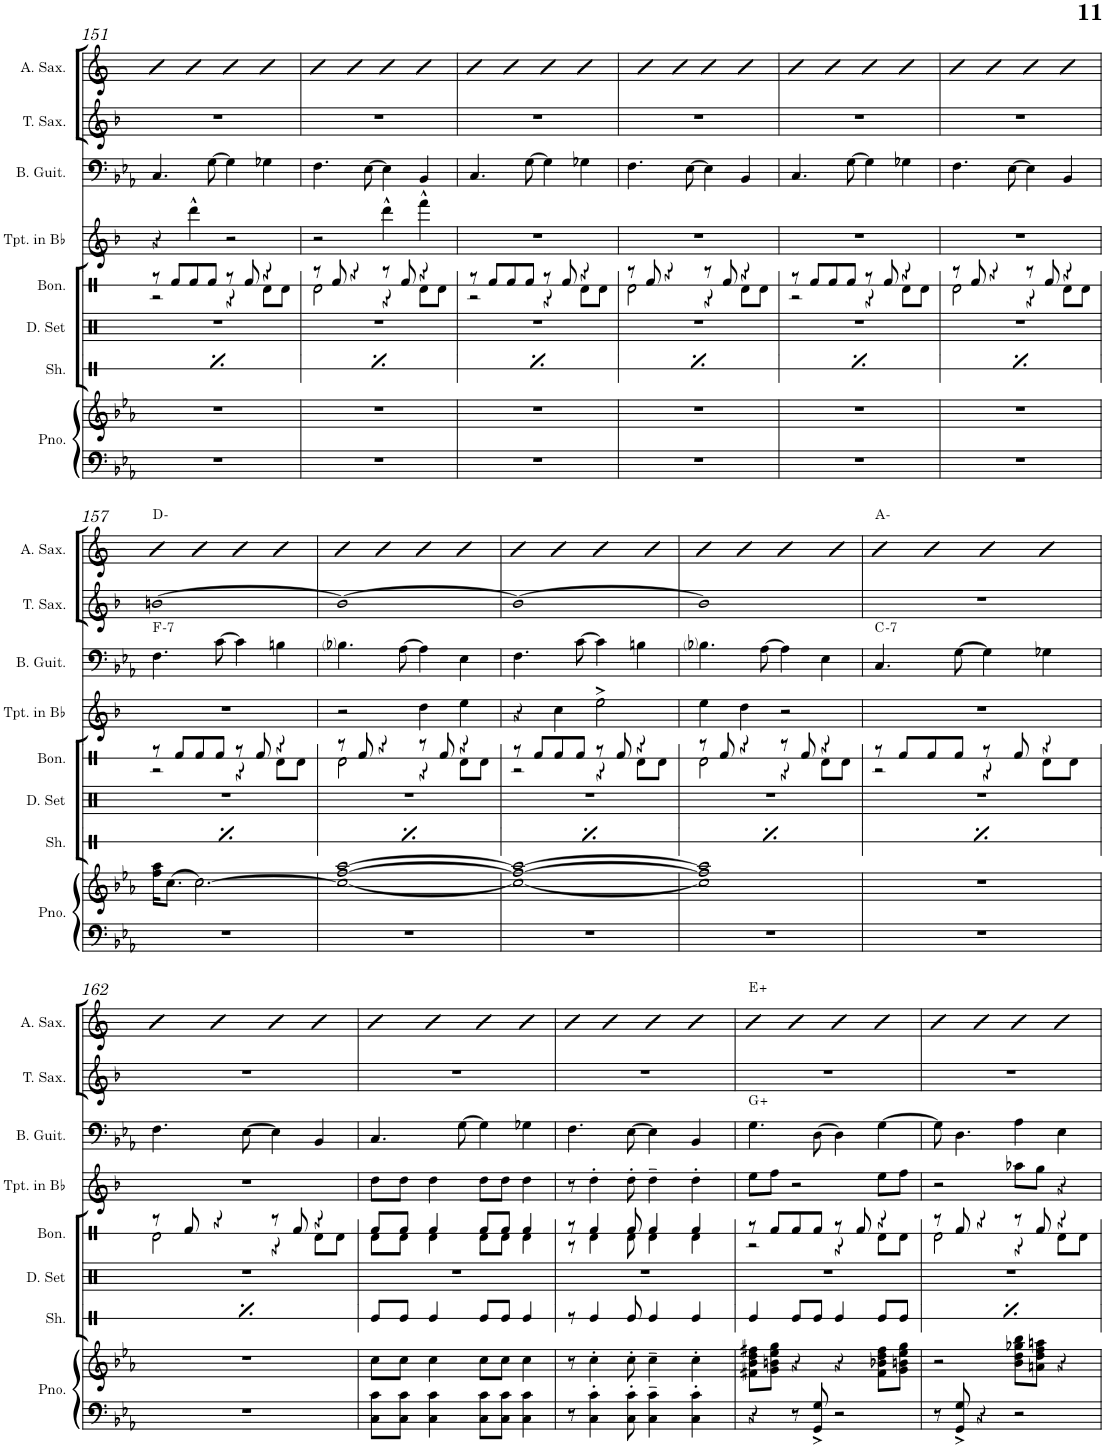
**kern	**kern	**kern	**kern	**kern	**kern	**kern	**harte	**kern	**kern	**harte
*part8	*part8	*part7	*part6	*part5	*part4	*part3	*part3	*part2	*part1	*part1
*staff9	*staff8	*staff7	*staff6	*staff5	*staff4	*staff3	*	*staff2	*staff1	*
*I"Piano	*	*I"Shaker	*I"Drumset	*I"Bongos	*I"Trumpet in Bb	*I"Bass Guitar	*	*I"Tenor Saxophone	*I"Alto Saxophone	*
*I'Pno.	*	*I'Sh.	*I'D. Set	*I'Bon.	*I'Tpt. in Bb	*I'B. Guit.	*	*I'T. Sax.	*I'A. Sax.	*
!!LO:PB:g=z
*clefF4	*clefG2	*clefX	*clefX	*clefX	*clefG2	*clefF4	*	*clefG2	*clefG2	*
*	*	*	*	*	*Trd1c2	*Trd7c12	*	*Trd8c14	*Trd5c9	*
*k[b-e-a-]	*k[b-e-a-]	*k[]	*k[]	*k[]	*k[b-]	*k[b-e-a-]	*	*k[b-]	*k[]	*
*M4/4	*M4/4	*M4/4	*M4/4	*M4/4	*M4/4	*M4/4	*	*M4/4	*M4/4	*
=151	=151	=151	=151	=151	=151	=151	=151	=151	=151	=151
*	*	*	*	*^	*	*	*	*	*^	*
1r	1r	4Re/	1r	8r	2r	4r	4.C/	.	1r	8e!L	4b	.
.	.	.	.	8Rf/L	.	.	.	.	.	8d!J	.	.
.	.	8Re/L	.	8Rf/	.	4ddd^^\	.	.	.	4c!	4b	.
.	.	8Re/J	.	8Rf/J	.	.	[8G\	.	.	.	.	.
.	.	4Re/	.	8r	4r	2r	4G\]	.	.	2ryy	4b	.
.	.	.	.	8Rf/	.	.	.	.	.	.	.	.
.	.	8Re/L	.	4r	8Rd\L	.	4G-X\	.	.	.	4b	.
.	.	8Re/J	.	.	8Rd\J	.	.	.	.	.	.	.
=152	=152	=152	=152	=152	=152	=152	=152	=152	=152	=152	=152	=152
1r	1r	4Re/	1r	8r	2Rd\	2r	4.F\	.	1r	2ryy	4b	.
.	.	.	.	8Rf/	.	.	.	.	.	.	.	.
.	.	8Re/L	.	4r	.	.	.	.	.	.	4b	.
.	.	8Re/J	.	.	.	.	[8E-\	.	.	.	.	.
.	.	4Re/	.	8r	4r	4ddd^^\	4E-\]	.	.	4ryy	4b	.
.	.	.	.	8Rf/	.	.	.	.	.	.	.	.
.	.	8Re/L	.	4r	8Rd\L	4fff^^\	4BB-/	.	.	8e!L	4b	.
.	.	8Re/J	.	.	8Rd\J	.	.	.	.	8g!J	.	.
=153	=153	=153	=153	=153	=153	=153	=153	=153	=153	=153	=153	=153
1r	1r	4Re/	1r	8r	2r	1r	4.C/	.	1r	8e!	4b	.
.	.	.	.	8Rf/L	.	.	.	.	.	4.f#X!	.	.
.	.	8Re/L	.	8Rf/	.	.	.	.	.	.	4b	.
.	.	8Re/J	.	8Rf/J	.	.	[8G\	.	.	.	.	.
.	.	4Re/	.	8r	4r	.	4G\]	.	.	4g!	4b	.
.	.	.	.	8Rf/	.	.	.	.	.	.	.	.
.	.	8Re/L	.	4r	8Rd\L	.	4G-X\	.	.	4a!	4b	.
.	.	8Re/J	.	.	8Rd\J	.	.	.	.	.	.	.
=154	=154	=154	=154	=154	=154	=154	=154	=154	=154	=154	=154	=154
1r	1r	4Re/	1r	8r	2Rd\	1r	4.F\	.	1r	4b!	4b	.
.	.	.	.	8Rf/	.	.	.	.	.	.	.	.
.	.	8Re/L	.	4r	.	.	.	.	.	8cc!L	4b	.
.	.	8Re/J	.	.	.	.	[8E-\	.	.	8dd!J	.	.
.	.	4Re/	.	8r	4r	.	4E-\]	.	.	8ff!L	4b	.
.	.	.	.	8Rf/	.	.	.	.	.	8gg!	.	.
.	.	8Re/L	.	4r	8Rd\L	.	4BB-/	.	.	8aa!	4b	.
.	.	8Re/J	.	.	8Rd\J	.	.	.	.	8gg!J	.	.
=155	=155	=155	=155	=155	=155	=155	=155	=155	=155	=155	=155	=155
1r	1r	4Re/	1r	8r	2r	1r	4.C/	.	1r	8bb-X!L	4b	.
.	.	.	.	8Rf/L	.	.	.	.	.	8aa!	.	.
.	.	8Re/L	.	8Rf/	.	.	.	.	.	8gg!	4b	.
.	.	8Re/J	.	8Rf/J	.	.	[8G\	.	.	8ff!J	.	.
.	.	4Re/	.	8r	4r	.	4G\]	.	.	8ccc!L	4b	.
.	.	.	.	8Rf/	.	.	.	.	.	8bbn!	.	.
.	.	8Re/L	.	4r	8Rd\L	.	4G-X\	.	.	8aa!	4b	.
.	.	8Re/J	.	.	8Rd\J	.	.	.	.	8ff!J	.	.
=156	=156	=156	=156	=156	=156	=156	=156	=156	=156	=156	=156	=156
1r	1r	4Re/	1r	8r	2Rd\	1r	4.F\	.	1r	8gg!L	4b	.
.	.	.	.	8Rf/	.	.	.	.	.	8aa!	.	.
.	.	8Re/L	.	4r	.	.	.	.	.	8bb!	4b	.
.	.	8Re/J	.	.	.	.	[8E-\	.	.	8ccc!J	.	.
.	.	4Re/	.	8r	4r	.	4E-\]	.	.	8ddd!L	4b	.
.	.	.	.	8Rf/	.	.	.	.	.	8eee!J	.	.
.	.	8Re/L	.	4r	8Rd\L	.	4BB-/	.	.	4fff#X!	4b	.
.	.	8Re/J	.	.	8Rd\J	.	.	.	.	.	.	.
!!LO:LB:g=z	!!
=157	=157	=157	=157	=157	=157	=157	=157	=157	=157	=157	=157	=157
!	!	!	!	!	!	!	!	!LO:H:kt=7	!	!	!	!
1r	16ff\ 16aa-\KL	4Re/	1r	8r	2r	1r	4.F\	F:min7	[1bn	4fff!	4b	D:min
.	[8.cc\J	.	.	.	.	.	.	.	.	.	.	.
.	.	.	.	8Rf/L	.	.	.	.	.	.	.	.
.	2.cc\_	8Re/L	.	8Rf/	.	.	.	.	.	4eee!	4b	.
.	.	8Re/J	.	8Rf/J	.	.	[8c\	.	.	.	.	.
.	.	4Re/	.	8r	4r	.	4c\]	.	.	4eee-X!	4b	.
.	.	.	.	8Rf/	.	.	.	.	.	.	.	.
.	.	8Re/L	.	4r	8Rd\L	.	4Bn\	.	.	4ddd!	4b	.
.	.	8Re/J	.	.	8Rd\J	.	.	.	.	.	.	.
=158	=158	=158	=158	=158	=158	=158	=158	=158	=158	=158	=158	=158
1r	1cc_ [1ff [1aa-	4Re/	1r	8r	2Rd\	2r	4.B-i\	.	1b_	4ccc!	4b	.
.	.	.	.	8Rf/	.	.	.	.	.	.	.	.
.	.	8Re/L	.	4r	.	.	.	.	.	8aa!L	4b	.
.	.	8Re/J	.	.	.	.	[8A-\	.	.	8gg!J	.	.
.	.	4Re/	.	8r	4r	4dd\	4A-\]	.	.	8ccc!	4b	.
.	.	.	.	8Rf/	.	.	.	.	.	4bb!	.	.
.	.	8Re/L	.	4r	8Rd\L	4ee\	4E-\	.	.	.	4b	.
.	.	8Re/J	.	.	8Rd\J	.	.	.	.	8gg!	.	.
=159	=159	=159	=159	=159	=159	=159	=159	=159	=159	=159	=159	=159
1r	1cc_ 1ff_ 1aa-_	4Re/	1r	8r	2r	4r	4.F\	.	1b_	4dd!	4b	.
.	.	.	.	8Rf/L	.	.	.	.	.	.	.	.
.	.	8Re/L	.	8Rf/	.	4cc\	.	.	.	8ryy	4b	.
.	.	.	.	.	.	.	.	.	.	(<qcc	.	.
.	.	8Re/J	.	8Rf/J	.	.	[8c\	.	.	8b!)	.	.
.	.	4Re/	.	8r	4r	2ee^\	4c\]	.	.	4dd!	4b	.
.	.	.	.	8Rf/	.	.	.	.	.	.	.	.
.	.	8Re/L	.	4r	8Rd\L	.	4Bn\	.	.	8cc!L	4b	.
.	.	8Re/J	.	.	8Rd\J	.	.	.	.	8b!J	.	.
=160	=160	=160	=160	=160	=160	=160	=160	=160	=160	=160	=160	=160
1r	1cc] 1ff] 1aa-]	4Re/	1r	8r	2Rd\	4ee\	4.B-i\	.	1b]	8dd!L	4b	.
.	.	.	.	8Rf/	.	.	.	.	.	8b!	.	.
.	.	8Re/L	.	4r	.	4dd\	.	.	.	8dd!	4b	.
.	.	8Re/J	.	.	.	.	[8A-\	.	.	[8dd!J	.	.
.	.	4Re/	.	8r	4r	2r	4A-\]	.	.	4dd!]	4b	.
.	.	.	.	8Rf/	.	.	.	.	.	.	.	.
.	.	8Re/L	.	4r	8Rd\L	.	4E-\	.	.	4cc!	4b	.
.	.	8Re/J	.	.	8Rd\J	.	.	.	.	.	.	.
=161	=161	=161	=161	=161	=161	=161	=161	=161	=161	=161	=161	=161
!	!	!	!	!	!	!	!	!LO:H:kt=7	!	!	!	!
1r	1r	4Re/	1r	8r	2r	1r	4.C/	C:min7	1r	16ryy	4b	A:min
.	.	.	.	.	.	.	.	.	.	16dd#X!LL	.	.
.	.	.	.	8Rf/L	.	.	.	.	.	16ee!	.	.
.	.	.	.	.	.	.	.	.	.	16ee!JJ	.	.
.	.	8Re/L	.	8Rf/	.	.	.	.	.	16aa!LL	4b	.
.	.	.	.	.	.	.	.	.	.	16ee!	.	.
.	.	8Re/J	.	8Rf/J	.	.	[8G\	.	.	16ee!	.	.
.	.	.	.	.	.	.	.	.	.	16ee!JJ	.	.
.	.	4Re/	.	8r	4r	.	4G\]	.	.	16a!LL	4b	.
.	.	.	.	.	.	.	.	.	.	16dd#!	.	.
.	.	.	.	8Rf/	.	.	.	.	.	16ee!	.	.
.	.	.	.	.	.	.	.	.	.	16ee!JJ	.	.
.	.	8Re/L	.	4r	8Rd\L	.	4G-X\	.	.	16aa!LL	4b	.
.	.	.	.	.	.	.	.	.	.	16ee!	.	.
.	.	8Re/J	.	.	8Rd\J	.	.	.	.	16ee!	.	.
.	.	.	.	.	.	.	.	.	.	16dd#!JJ	.	.
!!LO:LB:g=z	!!
=162	=162	=162	=162	=162	=162	=162	=162	=162	=162	=162	=162	=162
1r	1r	4Re/	1r	8r	2Rd\	1r	4.F\	.	1r	16a!LL	4b	.
.	.	.	.	.	.	.	.	.	.	16ee!	.	.
.	.	.	.	8Rf/	.	.	.	.	.	16ee!	.	.
.	.	.	.	.	.	.	.	.	.	16ee!JJ	.	.
.	.	8Re/L	.	4r	.	.	.	.	.	16aa!LL	4b	.
.	.	.	.	.	.	.	.	.	.	16ee!	.	.
.	.	8Re/J	.	.	.	.	[8E-\	.	.	16ee!	.	.
.	.	.	.	.	.	.	.	.	.	16ee!JJ	.	.
.	.	4Re/	.	8r	4r	.	4E-\]	.	.	8a!L	4b	.
.	.	.	.	8Rf/	.	.	.	.	.	8dd#X!	.	.
.	.	8Re/L	.	4r	8Rd\L	.	4BB-/	.	.	8ee!	4b	.
.	.	8Re/J	.	.	8Rd\J	.	.	.	.	8aa!J	.	.
=163	=163	=163	=163	=163	=163	=163	=163	=163	=163	=163	=163	=163
8C\ 8c\L	8cc\L	8Re/L	1r	8Rf/L	8Rd\L	8dd\L	4.C/	.	1r	16ee!LL	4b	.
.	.	.	.	.	.	.	.	.	.	16ee-X!	.	.
8C\ 8c\J	8cc\J	8Re/J	.	8Rf/J	8Rd\J	8dd\J	.	.	.	16a!	.	.
.	.	.	.	.	.	.	.	.	.	16g#X!JJ	.	.
4C\ 4c\	4cc\	4Re/	.	4Rf/	4Rd\	4dd\	.	.	.	16e!LL	4b	.
.	.	.	.	.	.	.	.	.	.	16e-X!JJ	.	.
.	.	.	.	.	.	.	[8G\	.	.	4B!	.	.
8C\ 8c\L	8cc\L	8Re/L	.	8Rf/L	8Rd\L	8dd\L	4G\]	.	.	.	4b	.
8C\ 8c\J	8cc\J	8Re/J	.	8Rf/J	8Rd\J	8dd\J	.	.	.	8ryy	.	.
4C\ 4c\	4cc\	4Re/	.	4Rf/	4Rd\	4dd\	4G-X\	.	.	4ryy	4b	.
=164	=164	=164	=164	=164	=164	=164	=164	=164	=164	=164	=164	=164
8r	8r	8r	1r	8r	8r	8r	4.F\	.	1r	4ryy	4b	.
4C\' 4c\'	4cc'\	4Re/	.	4Rf/	4Rd\	4dd'\	.	.	.	.	.	.
.	.	.	.	.	.	.	.	.	.	8dd#X!L	4b	.
8C\' 8c\'	8cc'\	8Re/	.	8Rf/	8Rd\	8dd'\	[8E-\	.	.	8ee!J	.	.
4C\~ 4c\~	4cc~\	4Re/	.	4Rf/	4Rd\	4dd~\	4E-\]	.	.	8ff!L	4b	.
.	.	.	.	.	.	.	.	.	.	8gg!	.	.
4C\' 4c\'	4cc'\	4Re/	.	4Rf/	4Rd\	4dd'\	4BB-/	.	.	8gg#X!	4b	.
.	.	.	.	.	.	.	.	.	.	8aa!J	.	.
=165	=165	=165	=165	=165	=165	=165	=165	=165	=165	=165	=165	=165
4r	8f#X\ 8b-\ 8dd\ 8ff#X\L	4Re/	1r	8r	2r	8ee\L	4.G\	G:aug	1r	8ryy	4b	E:aug
.	8g\ 8bn\ 8ee-\ 8gg\J	.	.	8Rf/L	.	8ff\J	.	.	.	8bb!L	.	.
8r	4r	8Re/L	.	8Rf/	.	2r	.	.	.	8ee!	4b	.
8GG/^ 8G/^	.	8Re/J	.	8Rf/J	.	.	[8D\	.	.	8bb!J	.	.
2r	4r	4Re/	.	8r	4r	.	4D\]	.	.	8gg!L	4b	.
.	.	.	.	8Rf/	.	.	.	.	.	8gg#X!	.	.
.	8f#\ 8b-X\ 8dd\ 8ff#\L	8Re/L	.	4r	8Rd\L	8ee\L	[4G\	.	.	8bb!	4b	.
.	8g\ 8bn\ 8ee-\ 8gg\J	8Re/J	.	.	8Rd\J	8ff\J	.	.	.	8gg#!J	.	.
=166	=166	=166	=166	=166	=166	=166	=166	=166	=166	=166	=166	=166
8r	2r	4Re/	1r	8r	2Rd\	2r	8G\]	.	1r	8aa!	4b	.
8GG/^ 8G/^	.	.	.	8Rf/	.	.	4.D\	.	.	4gg!	.	.
4r	.	8Re/L	.	4r	.	.	.	.	.	.	4b	.
.	.	8Re/J	.	.	.	.	.	.	.	8ff#X!	.	.
2r	8b-\ 8dd\ 8gg-X\ 8bb-\L	4Re/	.	8r	4r	8aa-X\L	4A-\	.	.	8ryy	4b	.
.	8an\ 8dd\ 8ff\ 8aan\J	.	.	8Rf/	.	8gg\J	.	.	.	8ffn!L	.	.
.	4r	8Re/L	.	4r	8Rd\L	4r	4E-\	.	.	8ee!	4b	.
.	.	8Re/J	.	.	8Rd\J	.	.	.	.	8dd!J	.	.
*	*	*	*	*v	*v	*	*	*	*	*v	*v	*
=	=	=	=	=	=	=	=	=	=	=
*-	*-	*-	*-	*-	*-	*-	*-	*-	*-	*-
